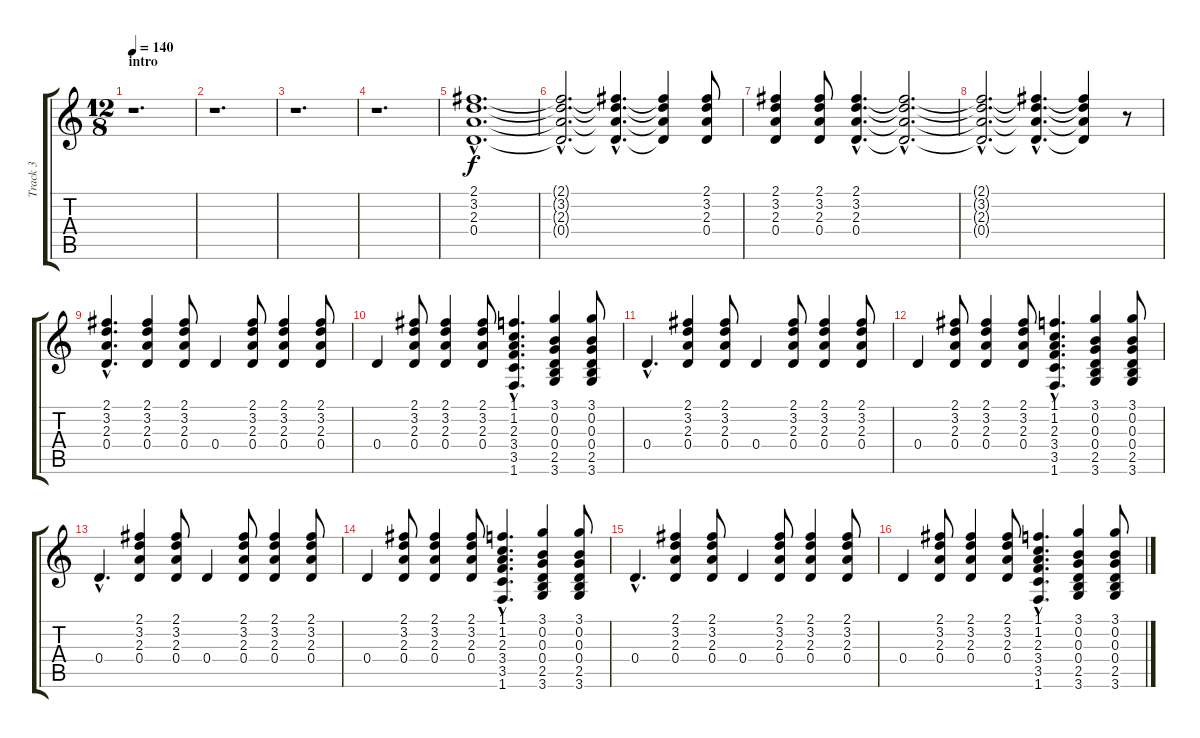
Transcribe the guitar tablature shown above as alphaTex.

\track ("Track 3" "Track 3") {instrument distortionguitar}
\staff {score tabs}
\tuning (E4 B3 G3 D3 A2 E2) {hide}
\ts (12 8)
\section ("" "intro")
\tempo 140
\clef g2
\ks c
r.1{d dy f instrument distortionguitar} |
r.1{d} |
r.1{d} |
r.1{d} |
(2.1{hac} 3.2{hac} 2.3{hac} 0.4{hac}).1{d} |
(2.1{hac t} 3.2{hac t} 2.3{hac t} 0.4{hac t}).2{d} (2.1{hac t} 3.2{hac t} 2.3{hac t} 0.4{hac t}).4{d} (2.1{t} 3.2{t} 2.3{t} 0.4{t}).4 (2.1 3.2 2.3 0.4).8 |
(2.1 3.2 2.3 0.4).4 (2.1 3.2 2.3 0.4).8 (2.1{hac} 3.2{hac} 2.3{hac} 0.4{hac}).4{d} (2.1{hac t} 3.2{hac t} 2.3{hac t} 0.4{hac t}).2{d} |
(2.1{hac t} 3.2{hac t} 2.3{hac t} 0.4{hac t}).2{d} (2.1{hac t} 3.2{hac t} 2.3{hac t} 0.4{hac t}).4{d} (2.1{t} 3.2{t} 2.3{t} 0.4{t}).4 r.8 |
(2.1{hac} 3.2{hac} 2.3{hac} 0.4{hac}).4{d} (2.1 3.2 2.3 0.4).4 (2.1 3.2 2.3 0.4).8 0.4.4 (2.1 3.2 2.3 0.4).8 (2.1 3.2 2.3 0.4).4 (2.1 3.2 2.3 0.4).8 |
0.4.4 (2.1 3.2 2.3 0.4).8 (2.1 3.2 2.3 0.4).4 (2.1 3.2 2.3 0.4).8 (1.1{hac} 1.2{hac} 2.3{hac} 3.4{hac} 3.5{hac} 1.6{hac}).4{d} (3.1 0.2 0.3 0.4 2.5 3.6).4 (3.1 0.2 0.3 0.4 2.5 3.6).8 |
0.4{hac}.4{d} (2.1 3.2 2.3 0.4).4 (2.1 3.2 2.3 0.4).8 0.4.4 (2.1 3.2 2.3 0.4).8 (2.1 3.2 2.3 0.4).4 (2.1 3.2 2.3 0.4).8 |
0.4.4 (2.1 3.2 2.3 0.4).8 (2.1 3.2 2.3 0.4).4 (2.1 3.2 2.3 0.4).8 (1.1{hac} 1.2{hac} 2.3{hac} 3.4{hac} 3.5{hac} 1.6{hac}).4{d} (3.1 0.2 0.3 0.4 2.5 3.6).4 (3.1 0.2 0.3 0.4 2.5 3.6).8 |
0.4{hac}.4{d} (2.1 3.2 2.3 0.4).4 (2.1 3.2 2.3 0.4).8 0.4.4 (2.1 3.2 2.3 0.4).8 (2.1 3.2 2.3 0.4).4 (2.1 3.2 2.3 0.4).8 |
0.4.4 (2.1 3.2 2.3 0.4).8 (2.1 3.2 2.3 0.4).4 (2.1 3.2 2.3 0.4).8 (1.1{hac} 1.2{hac} 2.3{hac} 3.4{hac} 3.5{hac} 1.6{hac}).4{d} (3.1 0.2 0.3 0.4 2.5 3.6).4 (3.1 0.2 0.3 0.4 2.5 3.6).8 |
0.4{hac}.4{d} (2.1 3.2 2.3 0.4).4 (2.1 3.2 2.3 0.4).8 0.4.4 (2.1 3.2 2.3 0.4).8 (2.1 3.2 2.3 0.4).4 (2.1 3.2 2.3 0.4).8 |
0.4.4 (2.1 3.2 2.3 0.4).8 (2.1 3.2 2.3 0.4).4 (2.1 3.2 2.3 0.4).8 (1.1{hac} 1.2{hac} 2.3{hac} 3.4{hac} 3.5{hac} 1.6{hac}).4{d} (3.1 0.2 0.3 0.4 2.5 3.6).4 (3.1 0.2 0.3 0.4 2.5 3.6).8
